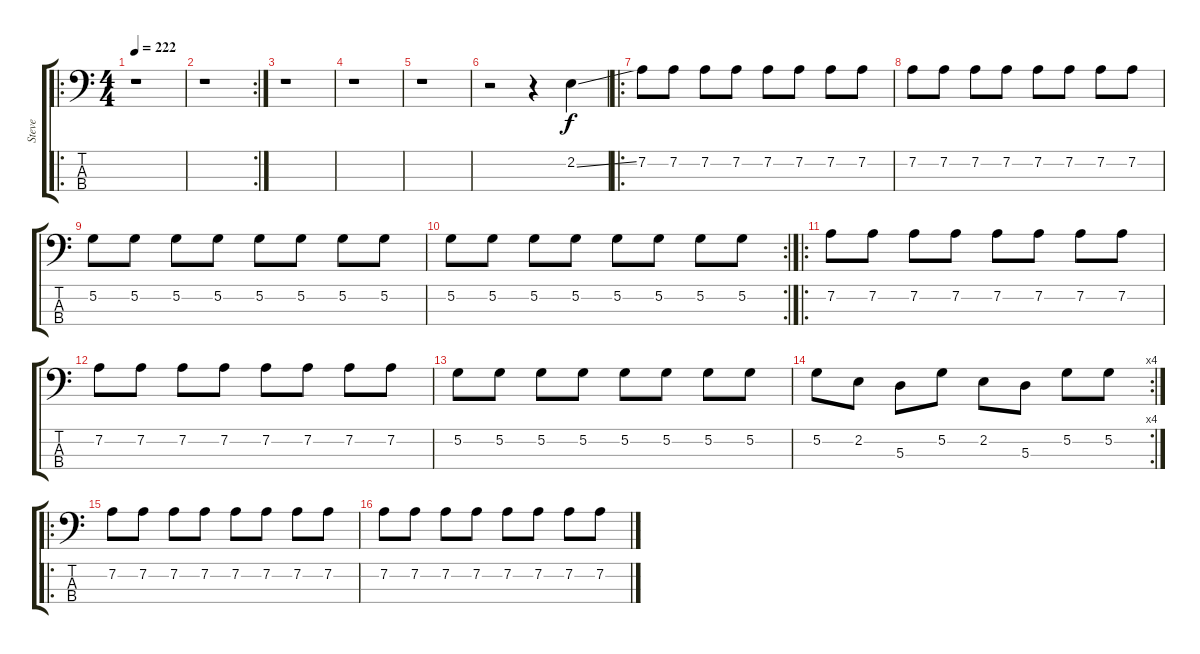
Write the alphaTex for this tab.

\track ("Steve" "Steve") {instrument electricbassfinger}
\staff {score tabs}
\tuning (G2 D2 A1 E1) {hide}
\ro
\ts (4 4)
\tempo 222
\clef f4
\ks c
r.1{dy f instrument electricbassfinger} |
\rc 2
r.1 |
r.1 |
r.1 |
r.1 |
r.2 r.4 2.2{ss}.4 |
\ro
7.2.8 7.2.8 7.2.8 7.2.8 7.2.8 7.2.8 7.2.8 7.2.8 |
7.2.8 7.2.8 7.2.8 7.2.8 7.2.8 7.2.8 7.2.8 7.2.8 |
5.2.8 5.2.8 5.2.8 5.2.8 5.2.8 5.2.8 5.2.8 5.2.8 |
\rc 2
5.2.8 5.2.8 5.2.8 5.2.8 5.2.8 5.2.8 5.2.8 5.2.8 |
\ro
7.2.8 7.2.8 7.2.8 7.2.8 7.2.8 7.2.8 7.2.8 7.2.8 |
7.2.8 7.2.8 7.2.8 7.2.8 7.2.8 7.2.8 7.2.8 7.2.8 |
5.2.8 5.2.8 5.2.8 5.2.8 5.2.8 5.2.8 5.2.8 5.2.8 |
\rc 4
5.2.8 2.2.8 5.3.8 5.2.8 2.2.8 5.3.8 5.2.8 5.2.8 |
\ro
7.2.8 7.2.8 7.2.8 7.2.8 7.2.8 7.2.8 7.2.8 7.2.8 |
7.2.8 7.2.8 7.2.8 7.2.8 7.2.8 7.2.8 7.2.8 7.2.8
